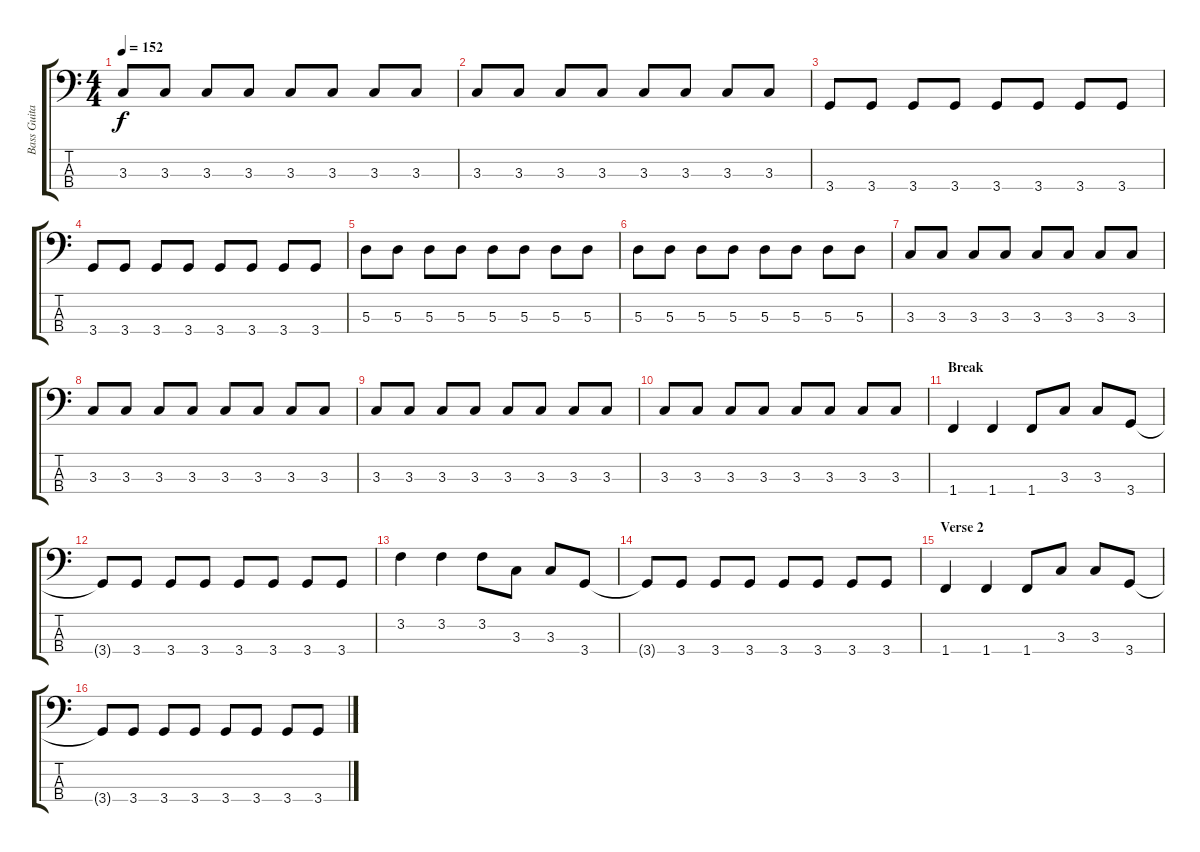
\track ("Bass Guitar" "Bass Guita") {instrument electricbasspick}
\staff {score tabs}
\tuning (G2 D2 A1 E1) {hide}
\ts (4 4)
\tempo 152
\clef f4
\ks c
3.3.8{dy f} 3.3.8 3.3.8 3.3.8 3.3.8 3.3.8 3.3.8 3.3.8 |
3.3.8 3.3.8 3.3.8 3.3.8 3.3.8 3.3.8 3.3.8 3.3.8 |
3.4.8 3.4.8 3.4.8 3.4.8 3.4.8 3.4.8 3.4.8 3.4.8 |
3.4.8 3.4.8 3.4.8 3.4.8 3.4.8 3.4.8 3.4.8 3.4.8 |
5.3.8 5.3.8 5.3.8 5.3.8 5.3.8 5.3.8 5.3.8 5.3.8 |
5.3.8 5.3.8 5.3.8 5.3.8 5.3.8 5.3.8 5.3.8 5.3.8 |
3.3.8 3.3.8 3.3.8 3.3.8 3.3.8 3.3.8 3.3.8 3.3.8 |
3.3.8 3.3.8 3.3.8 3.3.8 3.3.8 3.3.8 3.3.8 3.3.8 |
3.3.8 3.3.8 3.3.8 3.3.8 3.3.8 3.3.8 3.3.8 3.3.8 |
3.3.8 3.3.8 3.3.8 3.3.8 3.3.8 3.3.8 3.3.8 3.3.8 |
\section ("" "Break")
1.4.4 1.4.4 1.4.8 3.3.8 3.3.8 3.4.8 |
3.4{t}.8 3.4.8 3.4.8 3.4.8 3.4.8 3.4.8 3.4.8 3.4.8 |
3.2.4 3.2.4 3.2.8 3.3.8 3.3.8 3.4.8 |
3.4{t}.8 3.4.8 3.4.8 3.4.8 3.4.8 3.4.8 3.4.8 3.4.8 |
\section ("" "Verse 2")
1.4.4 1.4.4 1.4.8 3.3.8 3.3.8 3.4.8 |
3.4{t}.8 3.4.8 3.4.8 3.4.8 3.4.8 3.4.8 3.4.8 3.4.8
